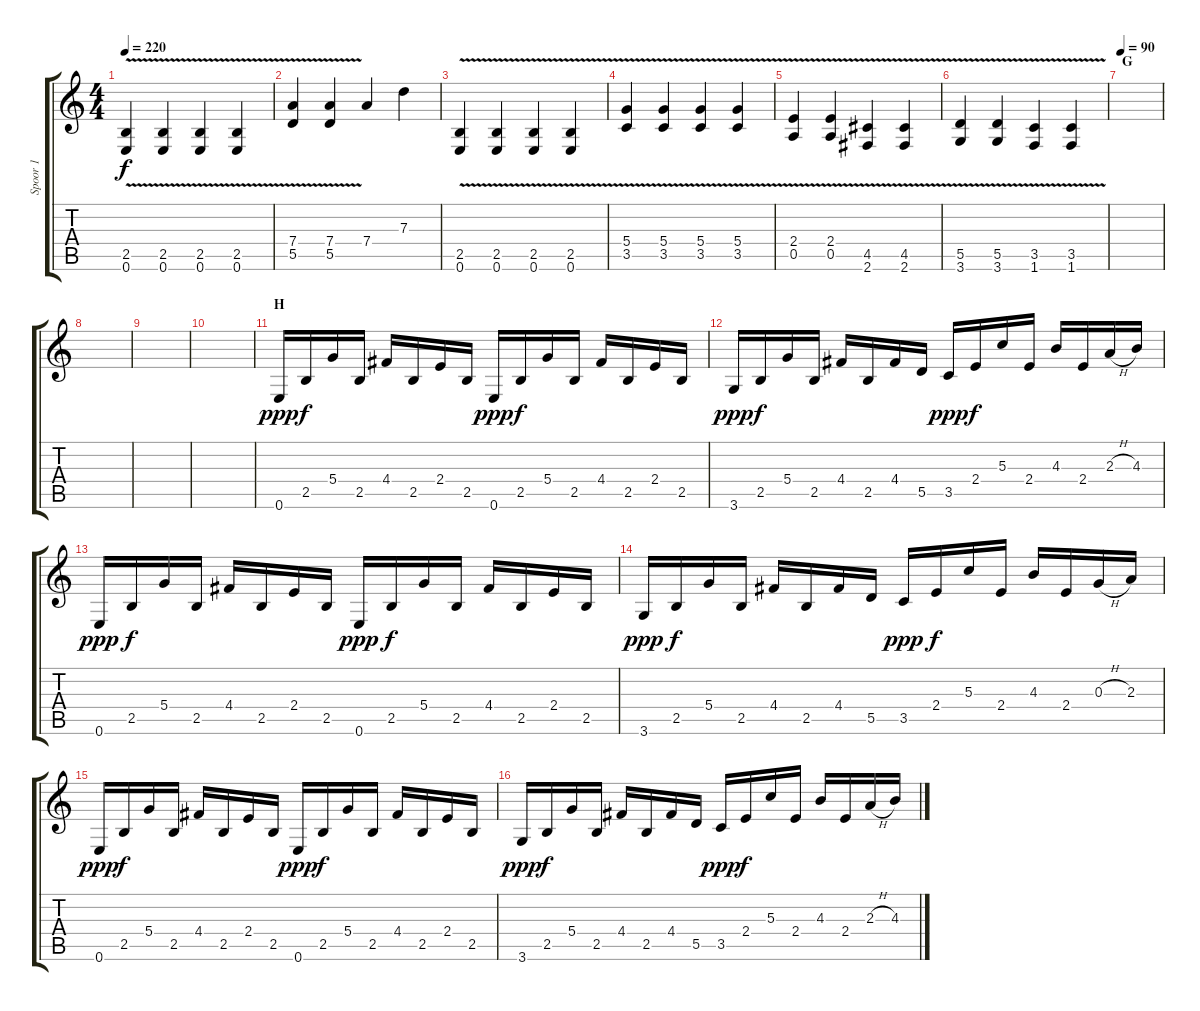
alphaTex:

\track ("Spoor 1" "Spoor 1") {instrument overdrivenguitar}
\staff {score tabs}
\tuning (E4 B3 G3 D3 A2 E2) {hide}
\ts (4 4)
\tempo 220
\clef g2
\ks c
(2.5{v} 0.6{v}).4{dy f} (2.5{v} 0.6{v}).4 (2.5{v} 0.6{v}).4 (2.5{v} 0.6{v}).4 |
(7.4{v} 5.5{v}).4 (7.4{v} 5.5{v}).4 7.4.4 7.3.4 |
(2.5{v} 0.6{v}).4 (2.5{v} 0.6{v}).4 (2.5{v} 0.6{v}).4 (2.5{v} 0.6{v}).4 |
(5.4{v} 3.5{v}).4 (5.4{v} 3.5{v}).4 (5.4{v} 3.5{v}).4 (5.4{v} 3.5{v}).4 |
(2.4 0.5{v}).4 (2.4 0.5{v}).4 (4.5{v} 2.6{v}).4 (4.5{v} 2.6{v}).4 |
(5.5{v} 3.6{v}).4 (5.5{v} 3.6{v}).4 (3.5{v} 1.6{v}).4 (3.5{v} 1.6{v}).4 |
\section ("" "G")
\tempo 90
|
|
|
|
\section ("" "H")
0.6.16{dy ppp volume 13} 2.5.16{dy f} 5.4.16 2.5.16 4.4.16 2.5.16 2.4.16 2.5.16 0.6.16{dy ppp} 2.5.16{dy f} 5.4.16 2.5.16 4.4.16 2.5.16 2.4.16 2.5.16 |
3.6.16{dy ppp} 2.5.16{dy f} 5.4.16 2.5.16 4.4.16 2.5.16 4.4.16 5.5.16 3.5.16{dy ppp} 2.4.16{dy f} 5.3.16 2.4.16 4.3.16 2.4.16 2.3{h}.16 4.3.16 |
0.6.16{dy ppp} 2.5.16{dy f} 5.4.16 2.5.16 4.4.16 2.5.16 2.4.16 2.5.16 0.6.16{dy ppp} 2.5.16{dy f} 5.4.16 2.5.16 4.4.16 2.5.16 2.4.16 2.5.16 |
3.6.16{dy ppp} 2.5.16{dy f} 5.4.16 2.5.16 4.4.16 2.5.16 4.4.16 5.5.16 3.5.16{dy ppp} 2.4.16{dy f} 5.3.16 2.4.16 4.3.16 2.4.16 0.3{h}.16 2.3.16 |
0.6.16{dy ppp} 2.5.16{dy f} 5.4.16 2.5.16 4.4.16 2.5.16 2.4.16 2.5.16 0.6.16{dy ppp} 2.5.16{dy f} 5.4.16 2.5.16 4.4.16 2.5.16 2.4.16 2.5.16 |
3.6.16{dy ppp} 2.5.16{dy f} 5.4.16 2.5.16 4.4.16 2.5.16 4.4.16 5.5.16 3.5.16{dy ppp} 2.4.16{dy f} 5.3.16 2.4.16 4.3.16 2.4.16 2.3{h}.16 4.3.16
